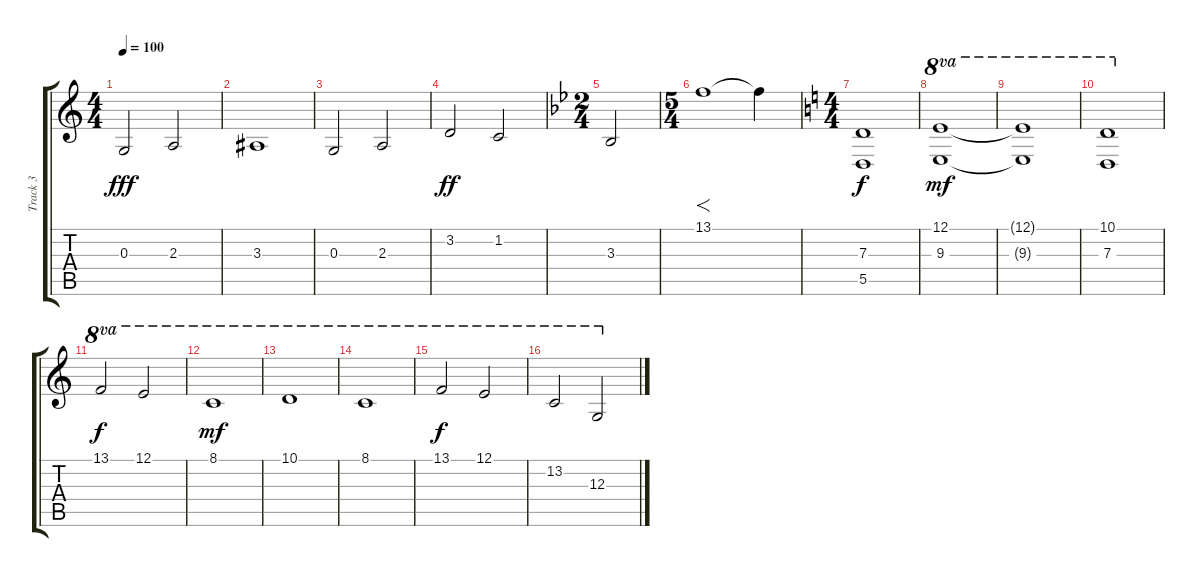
\track ("Track 3" "Track 3") {instrument stringensemble1 bank 1}
\staff {score tabs}
\tuning (E4 B3 G3 D3 A2 E2) {hide}
\ts (4 4)
\tempo 100
\clef g2
\ks c
0.3.2{dy fff} 2.3.2 |
3.3.1 |
0.3.2 2.3.2 |
3.2.2{dy ff} 1.2.2 |
\ts (2 4)
\ks bb
3.3.2 |
\ts (5 4)
13.1.1{f} 13.1{t}.4 |
\ts (4 4)
\ks c
(7.3 5.5).1{dy f} |
(12.1 9.3).1{ot 8va dy mf} |
(12.1{t} 9.3{t}).1{ot 8va} |
(10.1 7.3).1{ot 8va} |
13.1.2{ot 8va dy f} 12.1.2{ot 8va} |
8.1.1{ot 8va dy mf} |
10.1.1{ot 8va} |
8.1.1{ot 8va} |
13.1.2{ot 8va dy f} 12.1.2{ot 8va} |
13.2.2{ot 8va} 12.3.2{ot 8va}
